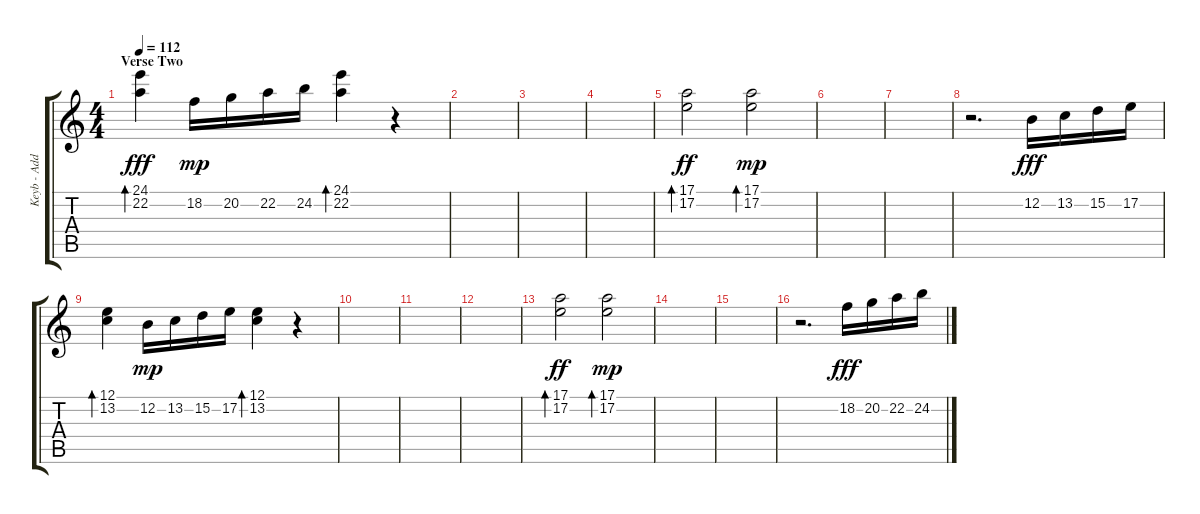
\track ("Keyb - Add. One" "Keyb - Add") {instrument orchestralharp}
\staff {score tabs}
\tuning (E4 B3 G3 D3 A2 E2) {hide}
\ts (4 4)
\section ("" "Verse Two")
\tempo 112
\clef g2
\ks c
(24.1 22.2).4{bd 120 dy fff} 18.2.16{dy mp} 20.2.16 22.2.16 24.2.16 (24.1 22.2).4{bd 120} r.4 |
|
|
|
(17.1 17.2).2{bd 240 dy ff} (17.1 17.2).2{bd 120 dy mp} |
|
|
r.2{d} 12.2.16{dy fff} 13.2.16 15.2.16 17.2.16 |
(12.1 13.2).4{bd 120} 12.2.16{dy mp} 13.2.16 15.2.16 17.2.16 (12.1 13.2).4{bd 120} r.4 |
|
|
|
(17.1 17.2).2{bd 240 dy ff} (17.1 17.2).2{bd 120 dy mp} |
|
|
r.2{d} 18.2.16{dy fff} 20.2.16 22.2.16 24.2.16
